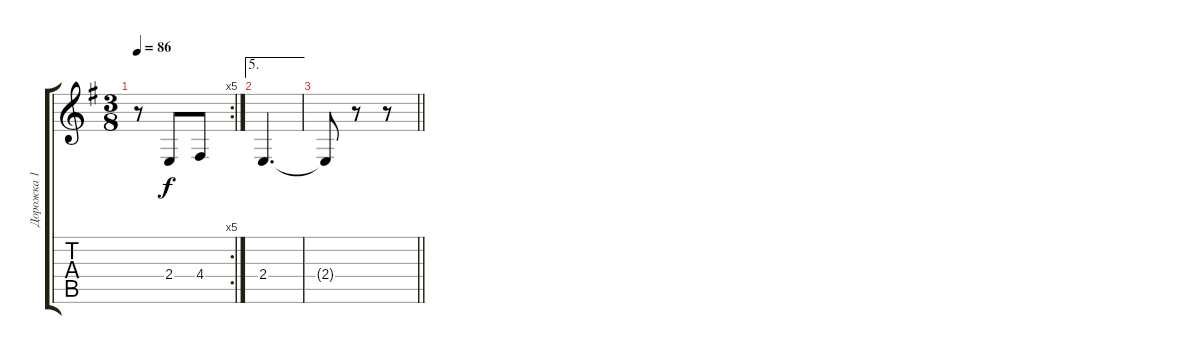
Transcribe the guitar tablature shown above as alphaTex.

\track ("Дорожка 1" "Дорожка 1") {instrument oboe}
\staff {score tabs}
\tuning (E4 B3 G3 D3 A2 E2) {hide}
\rc 5
\ts (3 8)
\tempo 86
\clef g2
\ks g
r.8{dy f} 2.4.8{lyrics (0 "") lyrics (1 "") lyrics (2 "") lyrics (3 "") lyrics (4 "")} 4.4.8{lyrics (0 "") lyrics (1 "") lyrics (2 "") lyrics (3 "") lyrics (4 "")} |
\ae 5
2.4.4{d lyrics (0 "") lyrics (1 "") lyrics (2 "") lyrics (3 "") lyrics (4 "")} |
\barLineRight lightlight
2.4{t}.8{lyrics (0 "") lyrics (1 "") lyrics (2 "") lyrics (3 "") lyrics (4 "")} r.8 r.8
